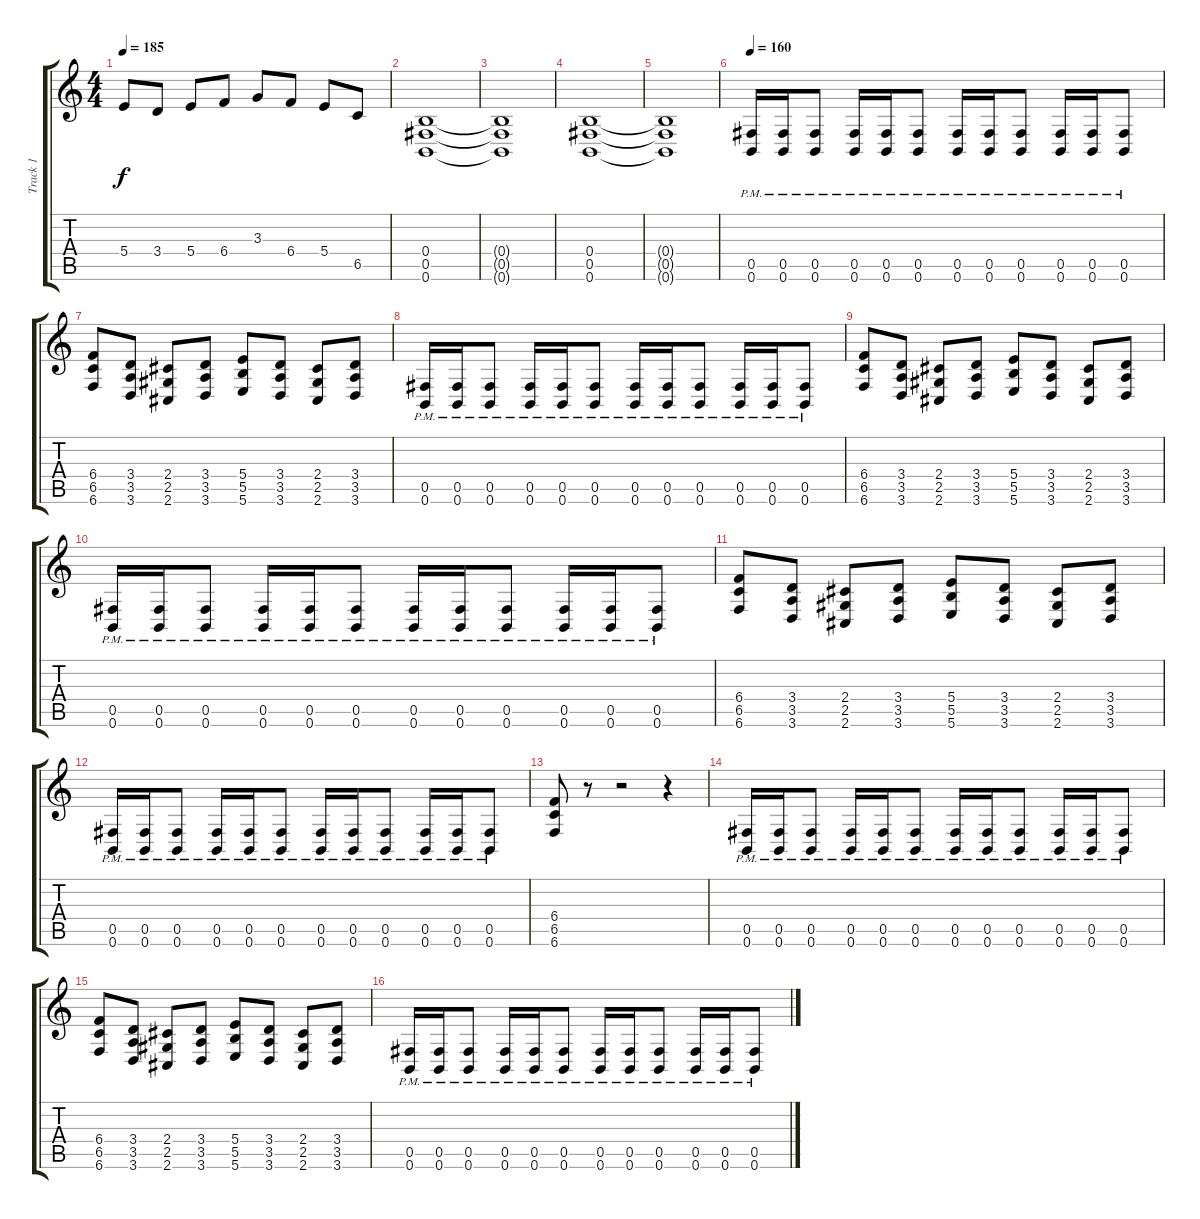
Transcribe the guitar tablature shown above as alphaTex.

\track ("Track 1" "Track 1") {instrument distortionguitar}
\staff {score tabs}
\tuning (Db4 Ab3 E3 B2 Gb2 B1) {hide}
\ts (4 4)
\tempo 185
\clef g2
\ks c
5.4.8{dy f} 3.4.8 5.4.8 6.4.8 3.3.8 6.4.8 5.4.8 6.5.8 |
(0.4 0.5 0.6).1 |
(0.4{t} 0.5{t} 0.6{t}).1 |
(0.4 0.5 0.6).1 |
(0.4{t} 0.5{t} 0.6{t}).1 |
\tempo 160
(0.5{pm} 0.6{pm}).16 (0.5{pm} 0.6{pm}).16 (0.5{pm} 0.6{pm}).8 (0.5{pm} 0.6{pm}).16 (0.5{pm} 0.6{pm}).16 (0.5{pm} 0.6{pm}).8 (0.5{pm} 0.6{pm}).16 (0.5{pm} 0.6{pm}).16 (0.5{pm} 0.6{pm}).8 (0.5{pm} 0.6{pm}).16 (0.5{pm} 0.6{pm}).16 (0.5{pm} 0.6{pm}).8 |
(6.4 6.5 6.6).8 (3.4 3.5 3.6).8 (2.4 2.5 2.6).8 (3.4 3.5 3.6).8 (5.4 5.5 5.6).8 (3.4 3.5 3.6).8 (2.4 2.5 2.6).8 (3.4 3.5 3.6).8 |
(0.5{pm} 0.6{pm}).16 (0.5{pm} 0.6{pm}).16 (0.5{pm} 0.6{pm}).8 (0.5{pm} 0.6{pm}).16 (0.5{pm} 0.6{pm}).16 (0.5{pm} 0.6{pm}).8 (0.5{pm} 0.6{pm}).16 (0.5{pm} 0.6{pm}).16 (0.5{pm} 0.6{pm}).8 (0.5{pm} 0.6{pm}).16 (0.5{pm} 0.6{pm}).16 (0.5{pm} 0.6{pm}).8 |
(6.4 6.5 6.6).8 (3.4 3.5 3.6).8 (2.4 2.5 2.6).8 (3.4 3.5 3.6).8 (5.4 5.5 5.6).8 (3.4 3.5 3.6).8 (2.4 2.5 2.6).8 (3.4 3.5 3.6).8 |
(0.5{pm} 0.6{pm}).16 (0.5{pm} 0.6{pm}).16 (0.5{pm} 0.6{pm}).8 (0.5{pm} 0.6{pm}).16 (0.5{pm} 0.6{pm}).16 (0.5{pm} 0.6{pm}).8 (0.5{pm} 0.6{pm}).16 (0.5{pm} 0.6{pm}).16 (0.5{pm} 0.6{pm}).8 (0.5{pm} 0.6{pm}).16 (0.5{pm} 0.6{pm}).16 (0.5{pm} 0.6{pm}).8 |
(6.4 6.5 6.6).8 (3.4 3.5 3.6).8 (2.4 2.5 2.6).8 (3.4 3.5 3.6).8 (5.4 5.5 5.6).8 (3.4 3.5 3.6).8 (2.4 2.5 2.6).8 (3.4 3.5 3.6).8 |
(0.5{pm} 0.6{pm}).16 (0.5{pm} 0.6{pm}).16 (0.5{pm} 0.6{pm}).8 (0.5{pm} 0.6{pm}).16 (0.5{pm} 0.6{pm}).16 (0.5{pm} 0.6{pm}).8 (0.5{pm} 0.6{pm}).16 (0.5{pm} 0.6{pm}).16 (0.5{pm} 0.6{pm}).8 (0.5{pm} 0.6{pm}).16 (0.5{pm} 0.6{pm}).16 (0.5{pm} 0.6{pm}).8 |
(6.4 6.5 6.6).8 r.8 r.2 r.4 |
(0.5{pm} 0.6{pm}).16 (0.5{pm} 0.6{pm}).16 (0.5{pm} 0.6{pm}).8 (0.5{pm} 0.6{pm}).16 (0.5{pm} 0.6{pm}).16 (0.5{pm} 0.6{pm}).8 (0.5{pm} 0.6{pm}).16 (0.5{pm} 0.6{pm}).16 (0.5{pm} 0.6{pm}).8 (0.5{pm} 0.6{pm}).16 (0.5{pm} 0.6{pm}).16 (0.5{pm} 0.6{pm}).8 |
(6.4 6.5 6.6).8 (3.4 3.5 3.6).8 (2.4 2.5 2.6).8 (3.4 3.5 3.6).8 (5.4 5.5 5.6).8 (3.4 3.5 3.6).8 (2.4 2.5 2.6).8 (3.4 3.5 3.6).8 |
(0.5{pm} 0.6{pm}).16 (0.5{pm} 0.6{pm}).16 (0.5{pm} 0.6{pm}).8 (0.5{pm} 0.6{pm}).16 (0.5{pm} 0.6{pm}).16 (0.5{pm} 0.6{pm}).8 (0.5{pm} 0.6{pm}).16 (0.5{pm} 0.6{pm}).16 (0.5{pm} 0.6{pm}).8 (0.5{pm} 0.6{pm}).16 (0.5{pm} 0.6{pm}).16 (0.5{pm} 0.6{pm}).8
